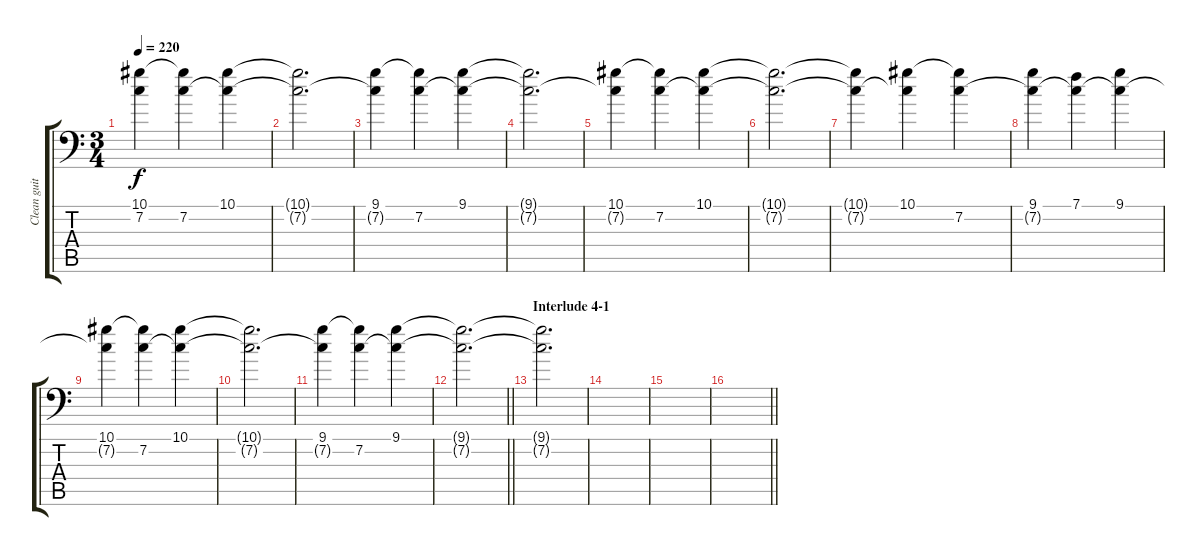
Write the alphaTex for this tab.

\track ("Clean guitar" "Clean guit") {instrument acousticguitarsteel}
\staff {score tabs}
\tuning (Bb3 F3 Db3 Ab2 Eb2 Bb1) {hide}
\ts (3 4)
\tempo 220
\clef f4
\ks c
(10.1 7.2{t}).4{dy f} (10.1{t} 7.2).4 (10.1 7.2{t}).4 |
(10.1{t} 7.2{t}).2{d} |
(9.1 7.2{t}).4 (9.1{t} 7.2).4 (9.1 7.2{t}).4 |
(9.1{t} 7.2{t}).2{d} |
(10.1 7.2{t}).4 (10.1{t} 7.2).4 (10.1 7.2{t}).4 |
(10.1{t} 7.2{t}).2{d} |
(10.1{t} 7.2{t}).4 (10.1 7.2{t}).4 (10.1{t} 7.2).4 |
(9.1 7.2{t}).4 (7.1 7.2{t}).4 (9.1 7.2{t}).4 |
(10.1 7.2{t}).4 (10.1{t} 7.2).4 (10.1 7.2{t}).4 |
(10.1{t} 7.2{t}).2{d} |
(9.1 7.2{t}).4 (9.1{t} 7.2).4 (9.1 7.2{t}).4 |
\barLineRight lightlight
(9.1{t} 7.2{t}).2{d} |
\section ("" "Interlude 4-1")
(9.1{t} 7.2{t}).2{d} |
|
|
\barLineRight lightlight
